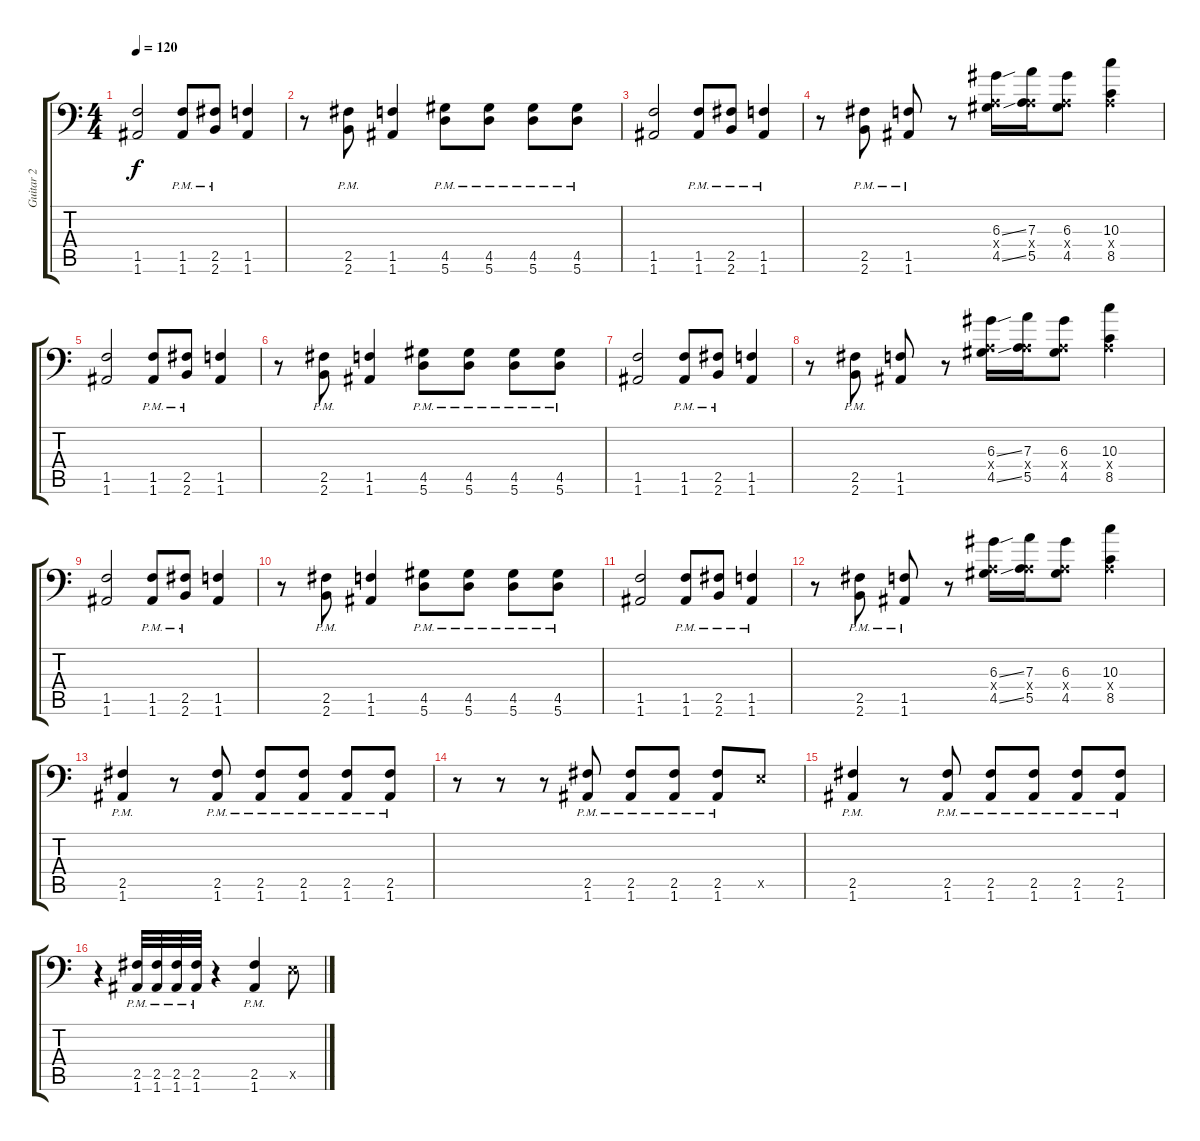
\track ("Guitar 2" "Guitar 2") {instrument distortionguitar}
\staff {score tabs}
\tuning (B3 Gb3 D3 A2 E2 A1) {hide}
\ts (4 4)
\tempo 120
\clef f4
\ks c
(1.5 1.6).2{dy f} (1.5{pm} 1.6{pm}).8 (2.5{pm} 2.6{pm}).8 (1.5 1.6).4 |
r.8 (2.5{pm} 2.6{pm}).8 (1.5 1.6).4 (4.5{pm} 5.6{pm}).8 (4.5{pm} 5.6{pm}).8 (4.5{pm} 5.6{pm}).8 (4.5{pm} 5.6{pm}).8 |
(1.5 1.6).2 (1.5{pm} 1.6{pm}).8 (2.5{pm} 2.6{pm}).8 (1.5{pm} 1.6{pm}).4 |
r.8 (2.5{pm} 2.6{pm}).8 (1.5{pm} 1.6{pm}).8 r.8 (6.3{ss} 0.4{x} 4.5{ss}).16 (7.3 0.4{x} 5.5).16 (6.3 0.4{x} 4.5).8 (10.3 0.4{x} 8.5).4 |
(1.5 1.6).2 (1.5{pm} 1.6{pm}).8 (2.5{pm} 2.6{pm}).8 (1.5 1.6).4 |
r.8 (2.5{pm} 2.6{pm}).8 (1.5 1.6).4 (4.5{pm} 5.6{pm}).8 (4.5{pm} 5.6{pm}).8 (4.5{pm} 5.6{pm}).8 (4.5{pm} 5.6{pm}).8 |
(1.5 1.6).2 (1.5{pm} 1.6{pm}).8 (2.5{pm} 2.6{pm}).8 (1.5 1.6).4 |
r.8 (2.5{pm} 2.6{pm}).8 (1.5 1.6).8 r.8 (6.3{ss} 0.4{x} 4.5{ss}).16 (7.3 0.4{x} 5.5).16 (6.3 0.4{x} 4.5).8 (10.3 0.4{x} 8.5).4 |
(1.5 1.6).2 (1.5{pm} 1.6{pm}).8 (2.5{pm} 2.6{pm}).8 (1.5 1.6).4 |
r.8 (2.5{pm} 2.6{pm}).8 (1.5 1.6).4 (4.5{pm} 5.6{pm}).8 (4.5{pm} 5.6{pm}).8 (4.5{pm} 5.6{pm}).8 (4.5{pm} 5.6{pm}).8 |
(1.5 1.6).2 (1.5{pm} 1.6{pm}).8 (2.5{pm} 2.6{pm}).8 (1.5{pm} 1.6{pm}).4 |
r.8 (2.5{pm} 2.6{pm}).8 (1.5{pm} 1.6{pm}).8 r.8 (6.3{ss} 0.4{x} 4.5{ss}).16 (7.3 0.4{x} 5.5).16 (6.3 0.4{x} 4.5).8 (10.3 0.4{x} 8.5).4 |
(2.5{pm} 1.6{pm}).4 r.8 (2.5{pm} 1.6{pm}).8 (2.5{pm} 1.6{pm}).8 (2.5{pm} 1.6{pm}).8 (2.5{pm} 1.6{pm}).8 (2.5{pm} 1.6{pm}).8 |
r.8 r.8 r.8 (2.5{pm} 1.6{pm}).8 (2.5{pm} 1.6{pm}).8 (2.5{pm} 1.6{pm}).8 (2.5{pm} 1.6{pm}).8 0.5{x}.8 |
(2.5{pm} 1.6{pm}).4 r.8 (2.5{pm} 1.6{pm}).8 (2.5{pm} 1.6{pm}).8 (2.5{pm} 1.6{pm}).8 (2.5{pm} 1.6{pm}).8 (2.5{pm} 1.6{pm}).8 |
r.4 (2.5{pm} 1.6{pm}).32 (2.5{pm} 1.6{pm}).32 (2.5{pm} 1.6{pm}).32 (2.5{pm} 1.6{pm}).32 r.4 (2.5{pm} 1.6{pm}).4 0.5{x}.8
